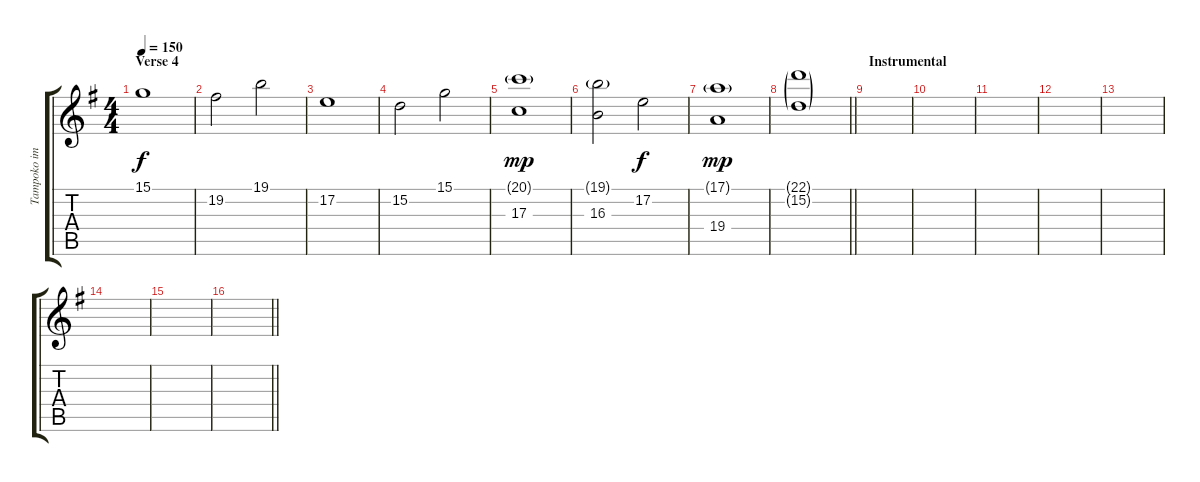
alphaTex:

\track ("Tampoko importante" "Tampoko im") {instrument vibraphone}
\staff {score tabs}
\tuning (E4 B3 G3 D3 A2 E2) {hide}
\ts (4 4)
\section ("" "Verse 4")
\tempo 150
\clef g2
\ks eminor
15.1.1{dy f} |
19.2.2 19.1.2 |
17.2.1 |
15.2.2 15.1.2 |
(20.1{g} 17.3).1{dy mp} |
(19.1{g} 16.3).2 17.2.2{dy f} |
(17.1{g} 19.4).1{dy mp} |
\barLineRight lightlight
(22.1{g} 15.2{g}).1 |
\section ("" "Instrumental")
|
|
|
|
|
|
|
\barLineRight lightlight
